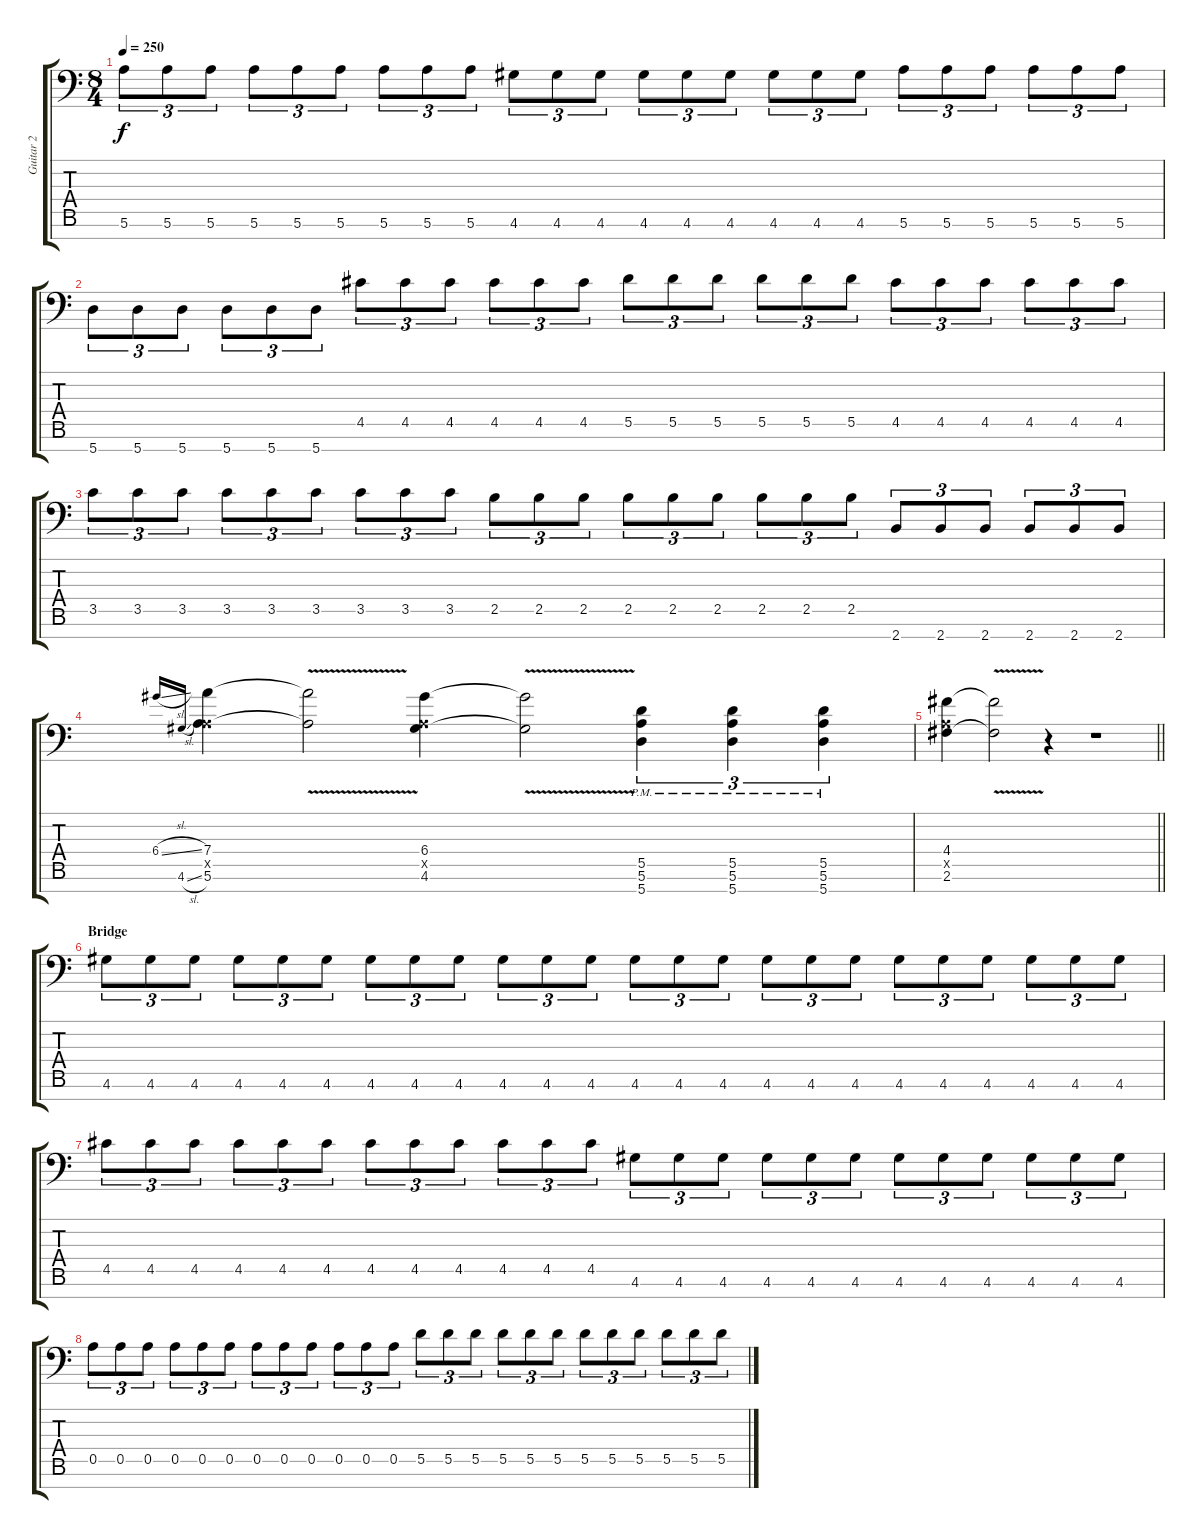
\track ("Guitar 2" "Guitar 2") {instrument overdrivenguitar}
\staff {score tabs}
\tuning (E4 B3 G3 D3 A2 E2 A1) {hide}
\ts (8 4)
\tempo 250
\clef f4
\ks c
5.6.8{tu (3 2) dy f} 5.6.8{tu (3 2)} 5.6.8{tu (3 2)} 5.6.8{tu (3 2)} 5.6.8{tu (3 2)} 5.6.8{tu (3 2)} 5.6.8{tu (3 2)} 5.6.8{tu (3 2)} 5.6.8{tu (3 2)} 4.6.8{tu (3 2)} 4.6.8{tu (3 2)} 4.6.8{tu (3 2)} 4.6.8{tu (3 2)} 4.6.8{tu (3 2)} 4.6.8{tu (3 2)} 4.6.8{tu (3 2)} 4.6.8{tu (3 2)} 4.6.8{tu (3 2)} 5.6.8{tu (3 2)} 5.6.8{tu (3 2)} 5.6.8{tu (3 2)} 5.6.8{tu (3 2)} 5.6.8{tu (3 2)} 5.6.8{tu (3 2)} |
5.7.8{tu (3 2)} 5.7.8{tu (3 2)} 5.7.8{tu (3 2)} 5.7.8{tu (3 2)} 5.7.8{tu (3 2)} 5.7.8{tu (3 2)} 4.5.8{tu (3 2)} 4.5.8{tu (3 2)} 4.5.8{tu (3 2)} 4.5.8{tu (3 2)} 4.5.8{tu (3 2)} 4.5.8{tu (3 2)} 5.5.8{tu (3 2)} 5.5.8{tu (3 2)} 5.5.8{tu (3 2)} 5.5.8{tu (3 2)} 5.5.8{tu (3 2)} 5.5.8{tu (3 2)} 4.5.8{tu (3 2)} 4.5.8{tu (3 2)} 4.5.8{tu (3 2)} 4.5.8{tu (3 2)} 4.5.8{tu (3 2)} 4.5.8{tu (3 2)} |
3.5.8{tu (3 2)} 3.5.8{tu (3 2)} 3.5.8{tu (3 2)} 3.5.8{tu (3 2)} 3.5.8{tu (3 2)} 3.5.8{tu (3 2)} 3.5.8{tu (3 2)} 3.5.8{tu (3 2)} 3.5.8{tu (3 2)} 2.5.8{tu (3 2)} 2.5.8{tu (3 2)} 2.5.8{tu (3 2)} 2.5.8{tu (3 2)} 2.5.8{tu (3 2)} 2.5.8{tu (3 2)} 2.5.8{tu (3 2)} 2.5.8{tu (3 2)} 2.5.8{tu (3 2)} 2.7.8{tu (3 2)} 2.7.8{tu (3 2)} 2.7.8{tu (3 2)} 2.7.8{tu (3 2)} 2.7.8{tu (3 2)} 2.7.8{tu (3 2)} |
6.4{sl}.16{gr onbeat} 4.6{sl}.16{gr onbeat} (7.4 0.5{x} 5.6).4 (7.4{v t} 5.6{v t}).2 (6.4 0.5{x} 4.6).4 (6.4{v t} 4.6{v t}).2 (5.5{pm} 5.6{pm} 5.7{pm}).4{tu (3 2)} (5.5{pm} 5.6{pm} 5.7{pm}).4{tu (3 2)} (5.5{pm} 5.6{pm} 5.7{pm}).4{tu (3 2)} |
\barLineRight lightlight
(4.4 0.5{x} 2.6).4 (4.4{v t} 2.6{v t}).2 r.4 r.1 |
\section ("" "Bridge")
4.6.8{tu (3 2)} 4.6.8{tu (3 2)} 4.6.8{tu (3 2)} 4.6.8{tu (3 2)} 4.6.8{tu (3 2)} 4.6.8{tu (3 2)} 4.6.8{tu (3 2)} 4.6.8{tu (3 2)} 4.6.8{tu (3 2)} 4.6.8{tu (3 2)} 4.6.8{tu (3 2)} 4.6.8{tu (3 2)} 4.6.8{tu (3 2)} 4.6.8{tu (3 2)} 4.6.8{tu (3 2)} 4.6.8{tu (3 2)} 4.6.8{tu (3 2)} 4.6.8{tu (3 2)} 4.6.8{tu (3 2)} 4.6.8{tu (3 2)} 4.6.8{tu (3 2)} 4.6.8{tu (3 2)} 4.6.8{tu (3 2)} 4.6.8{tu (3 2)} |
4.5.8{tu (3 2)} 4.5.8{tu (3 2)} 4.5.8{tu (3 2)} 4.5.8{tu (3 2)} 4.5.8{tu (3 2)} 4.5.8{tu (3 2)} 4.5.8{tu (3 2)} 4.5.8{tu (3 2)} 4.5.8{tu (3 2)} 4.5.8{tu (3 2)} 4.5.8{tu (3 2)} 4.5.8{tu (3 2)} 4.6.8{tu (3 2)} 4.6.8{tu (3 2)} 4.6.8{tu (3 2)} 4.6.8{tu (3 2)} 4.6.8{tu (3 2)} 4.6.8{tu (3 2)} 4.6.8{tu (3 2)} 4.6.8{tu (3 2)} 4.6.8{tu (3 2)} 4.6.8{tu (3 2)} 4.6.8{tu (3 2)} 4.6.8{tu (3 2)} |
0.5.8{tu (3 2)} 0.5.8{tu (3 2)} 0.5.8{tu (3 2)} 0.5.8{tu (3 2)} 0.5.8{tu (3 2)} 0.5.8{tu (3 2)} 0.5.8{tu (3 2)} 0.5.8{tu (3 2)} 0.5.8{tu (3 2)} 0.5.8{tu (3 2)} 0.5.8{tu (3 2)} 0.5.8{tu (3 2)} 5.5.8{tu (3 2)} 5.5.8{tu (3 2)} 5.5.8{tu (3 2)} 5.5.8{tu (3 2)} 5.5.8{tu (3 2)} 5.5.8{tu (3 2)} 5.5.8{tu (3 2)} 5.5.8{tu (3 2)} 5.5.8{tu (3 2)} 5.5.8{tu (3 2)} 5.5.8{tu (3 2)} 5.5.8{tu (3 2)}
